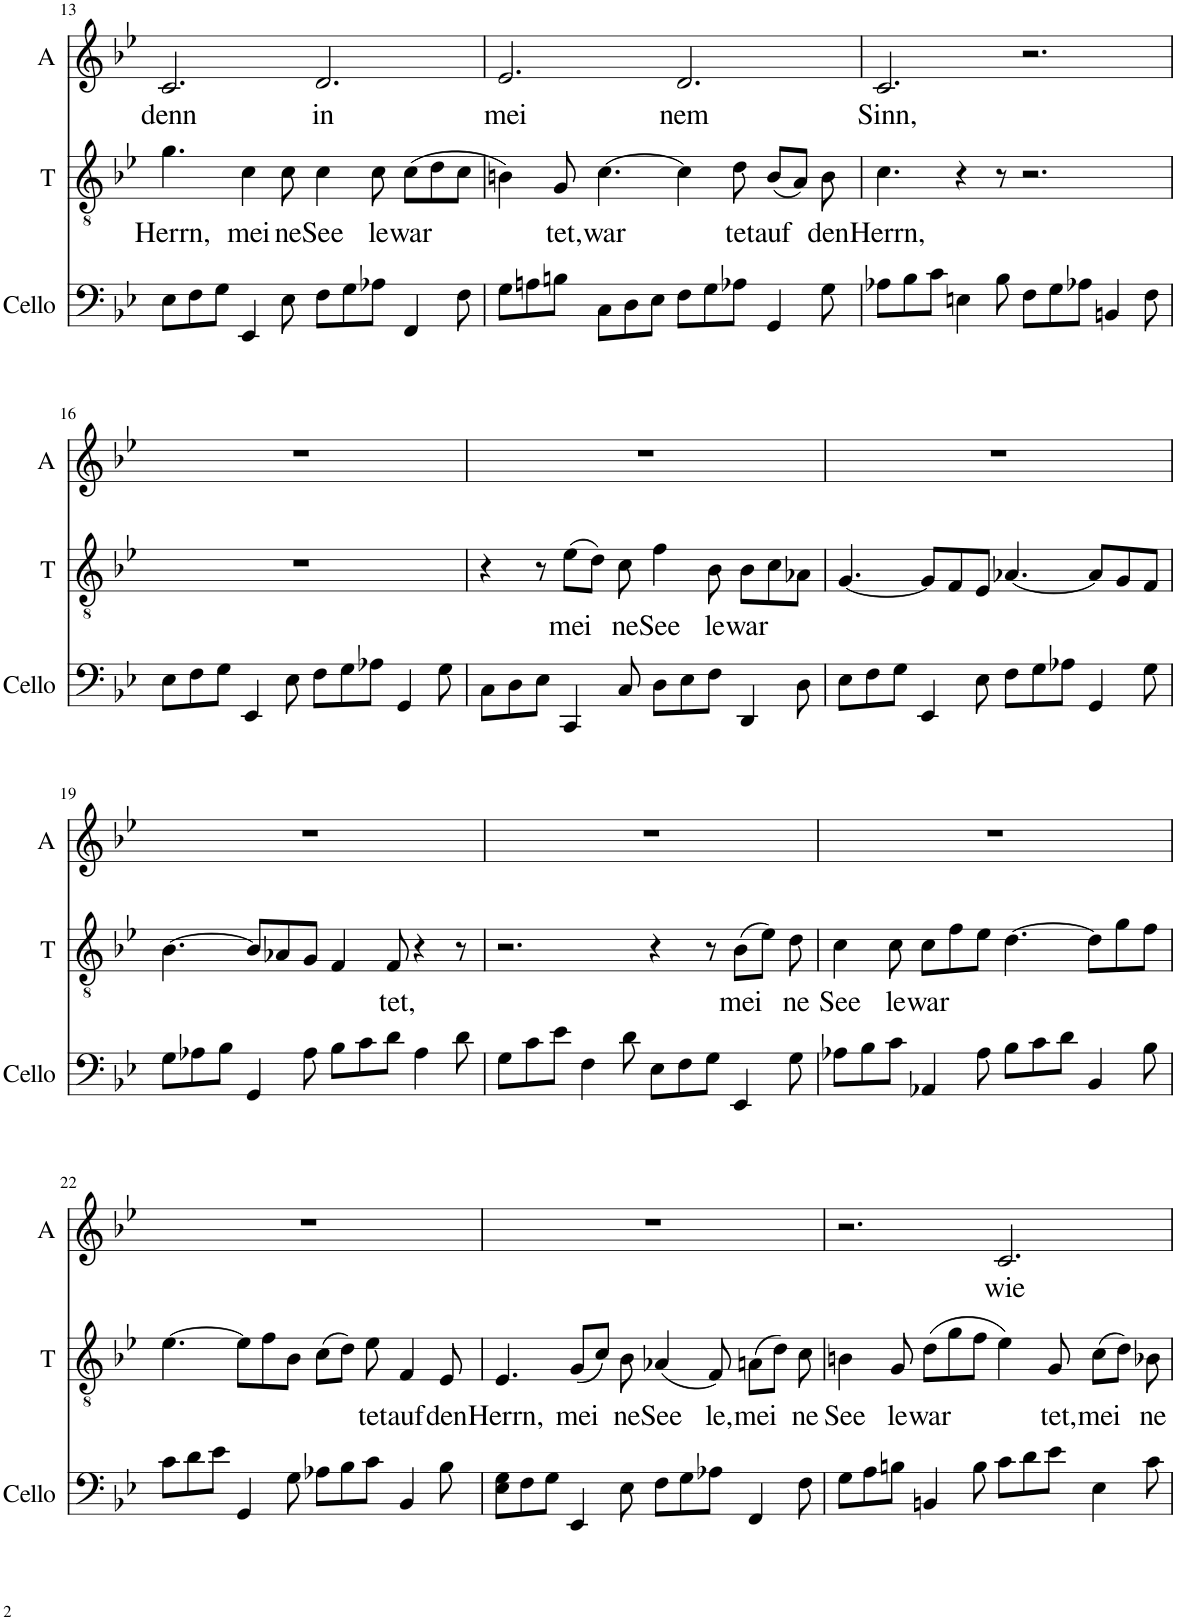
**kern	**kern	**text	**kern	**text
*part3	*part2	*part2	*part1	*part1
*staff3	*staff2	*staff2	*staff1	*staff1
*I"Cello	*I"T	*	*I"A	*
*I'Cello	*I'T	*	*I'A	*
!!LO:PB:g=z
*clefF4	*clefGv2	*	*clefG2	*
*k[b-e-]	*k[b-e-]	*	*k[b-e-]	*
*M12/8	*M12/8	*	*M12/8	*
=13	=13	=13	=13	=13
!	!	!LO:LY:b	!	!LO:LY:b
8E-\L	4.g\	Herrn,	2.c/	denn
8F\	.	.	.	.
8G\J	.	.	.	.
!	!	!LO:LY:b	!	!
4EE-/	4c\	mei	.	.
!	!	!LO:LY:b	!	!
8E-\	8c\	ne	.	.
!	!	!LO:LY:b	!	!LO:LY:b
8F\L	4c\	See	2.d/	in
8G\	.	.	.	.
!	!	!LO:LY:b	!	!
8A-X\J	8c\	le	.	.
!	!	!LO:LY:b	!	!
4FF/	(8c\L	war	.	.
.	8d\	.	.	.
8F\	8c\J	.	.	.
=14	=14	=14	=14	=14
!	!	!	!	!LO:LY:b
8G\L	4Bn\)	.	2.e-/	mei
8An\	.	.	.	.
!	!	!LO:LY:b	!	!
8Bn\J	8G/	tet,	.	.
!	!	!LO:LY:b	!	!
8C\L	[4.c\	war	.	.
8D\	.	.	.	.
8E-\J	.	.	.	.
!	!	!	!	!LO:LY:b
8F\L	4c\]	.	2.d/	nem
8G\	.	.	.	.
!	!	!LO:LY:b	!	!
8A-X\J	8d\	tet	.	.
!	!	!LO:LY:b	!	!
4GG/	(8B/L	auf	.	.
.	8A/J)	.	.	.
!	!	!LO:LY:b	!	!
8G\	8B\	den	.	.
=15	=15	=15	=15	=15
!	!	!LO:LY:b	!	!LO:LY:b
8A-X\L	4.c\	Herrn,	2.c/	Sinn,
8B-\	.	.	.	.
8c\J	.	.	.	.
4En\	4r	.	.	.
8B-\	8r	.	.	.
8F\L	2.r	.	2.r	.
8G\	.	.	.	.
8A-X\J	.	.	.	.
4BBn/	.	.	.	.
8F\	.	.	.	.
!!LO:LB:g=z
=16	=16	=16	=16	=16
8E-\L	1.r	.	1.r	.
8F\	.	.	.	.
8G\J	.	.	.	.
4EE-/	.	.	.	.
8E-\	.	.	.	.
8F\L	.	.	.	.
8G\	.	.	.	.
8A-X\J	.	.	.	.
4GG/	.	.	.	.
8G\	.	.	.	.
=17	=17	=17	=17	=17
8C\L	4r	.	1.r	.
8D\	.	.	.	.
8E-\J	8r	.	.	.
!	!	!LO:LY:b	!	!
4CC/	(8e-\L	mei	.	.
.	8d\J)	.	.	.
!	!	!LO:LY:b	!	!
8C/	8c\	ne	.	.
!	!	!LO:LY:b	!	!
8D\L	4f\	See	.	.
8E-\	.	.	.	.
!	!	!LO:LY:b	!	!
8F\J	8B-\	le	.	.
!	!	!LO:LY:b	!	!
4DD/	8B-\L	war	.	.
.	8c\	.	.	.
8D\	8A-X\J	.	.	.
=18	=18	=18	=18	=18
8E-\L	[4.G/	.	1.r	.
8F\	.	.	.	.
8G\J	.	.	.	.
4EE-/	8G/L]	.	.	.
.	8F/	.	.	.
8E-\	8E-/J	.	.	.
8F\L	[4.A-X/	.	.	.
8G\	.	.	.	.
8A-X\J	.	.	.	.
4GG/	8A-/L]	.	.	.
.	8G/	.	.	.
8G\	8F/J	.	.	.
!!LO:LB:g=z
=19	=19	=19	=19	=19
8G\L	[4.B-\	.	1.r	.
8A-X\	.	.	.	.
8B-\J	.	.	.	.
4GG/	8B-/L]	.	.	.
.	8A-X/	.	.	.
8A-\	8G/J	.	.	.
8B-\L	4F/	.	.	.
8c\	.	.	.	.
!	!	!LO:LY:b	!	!
8d\J	8F/	tet,	.	.
4A-\	4r	.	.	.
8d\	8r	.	.	.
=20	=20	=20	=20	=20
8G\L	2.r	.	1.r	.
8c\	.	.	.	.
8e-\J	.	.	.	.
4F\	.	.	.	.
8d\	.	.	.	.
8E-\L	4r	.	.	.
8F\	.	.	.	.
8G\J	8r	.	.	.
!	!	!LO:LY:b	!	!
4EE-/	(8B-\L	mei	.	.
.	8e-\J)	.	.	.
!	!	!LO:LY:b	!	!
8G\	8d\	ne	.	.
=21	=21	=21	=21	=21
!	!	!LO:LY:b	!	!
8A-X\L	4c\	See	1.r	.
8B-\	.	.	.	.
!	!	!LO:LY:b	!	!
8c\J	8c\	le	.	.
!	!	!LO:LY:b	!	!
4AA-X/	8c\L	war	.	.
.	8f\	.	.	.
8A-\	8e-\J	.	.	.
8B-\L	[4.d\	.	.	.
8c\	.	.	.	.
8d\J	.	.	.	.
4BB-/	8d\L]	.	.	.
.	8g\	.	.	.
8B-\	8f\J	.	.	.
!!LO:LB:g=z
=22	=22	=22	=22	=22
8c\L	[4.e-\	.	1.r	.
8d\	.	.	.	.
8e-\J	.	.	.	.
4GG/	8e-\L]	.	.	.
.	8f\	.	.	.
8G\	8B-\J	.	.	.
8A-X\L	(8c\L	.	.	.
8B-\	8d\J)	.	.	.
!	!	!LO:LY:b	!	!
8c\J	8e-\	tet	.	.
!	!	!LO:LY:b	!	!
4BB-/	4F/	auf	.	.
!	!	!LO:LY:b	!	!
8B-\	8E-/	den	.	.
=23	=23	=23	=23	=23
!	!	!LO:LY:b	!	!
8E-\ 8G\L	4.E-/	Herrn,	1.r	.
8F\	.	.	.	.
8G\J	.	.	.	.
!	!	!LO:LY:b	!	!
4EE-/	(8G/L	mei	.	.
.	8c/J)	.	.	.
!	!	!LO:LY:b	!	!
8E-\	8B-\	ne	.	.
!	!	!LO:LY:b	!	!
8F\L	(4A-X/	See	.	.
8G\	.	.	.	.
!	!	!LO:LY:b	!	!
8A-X\J	8F/)	le,	.	.
!	!	!LO:LY:b	!	!
4FF/	(8An\L	mei	.	.
.	8d\J)	.	.	.
!	!	!LO:LY:b	!	!
8F\	8c\	ne	.	.
=24	=24	=24	=24	=24
!	!	!LO:LY:b	!	!
8G\L	4Bn\	See	2.r	.
8A\	.	.	.	.
!	!	!LO:LY:b	!	!
8Bn\J	8G/	le	.	.
!	!	!LO:LY:b	!	!
4BBn/	(8d\L	war	.	.
.	8g\	.	.	.
8B\	8f\J	.	.	.
!	!	!	!	!LO:LY:b
8c\L	4e-\)	.	2.c/	wie
8d\	.	.	.	.
!	!	!LO:LY:b	!	!
8e-\J	8G/	tet,	.	.
!	!	!LO:LY:b	!	!
4E-\	(8c\L	mei	.	.
.	8d\J)	.	.	.
!	!	!LO:LY:b	!	!
8c\	8B-X\	ne	.	.
=	=	=	=	=
*-	*-	*-	*-	*-
